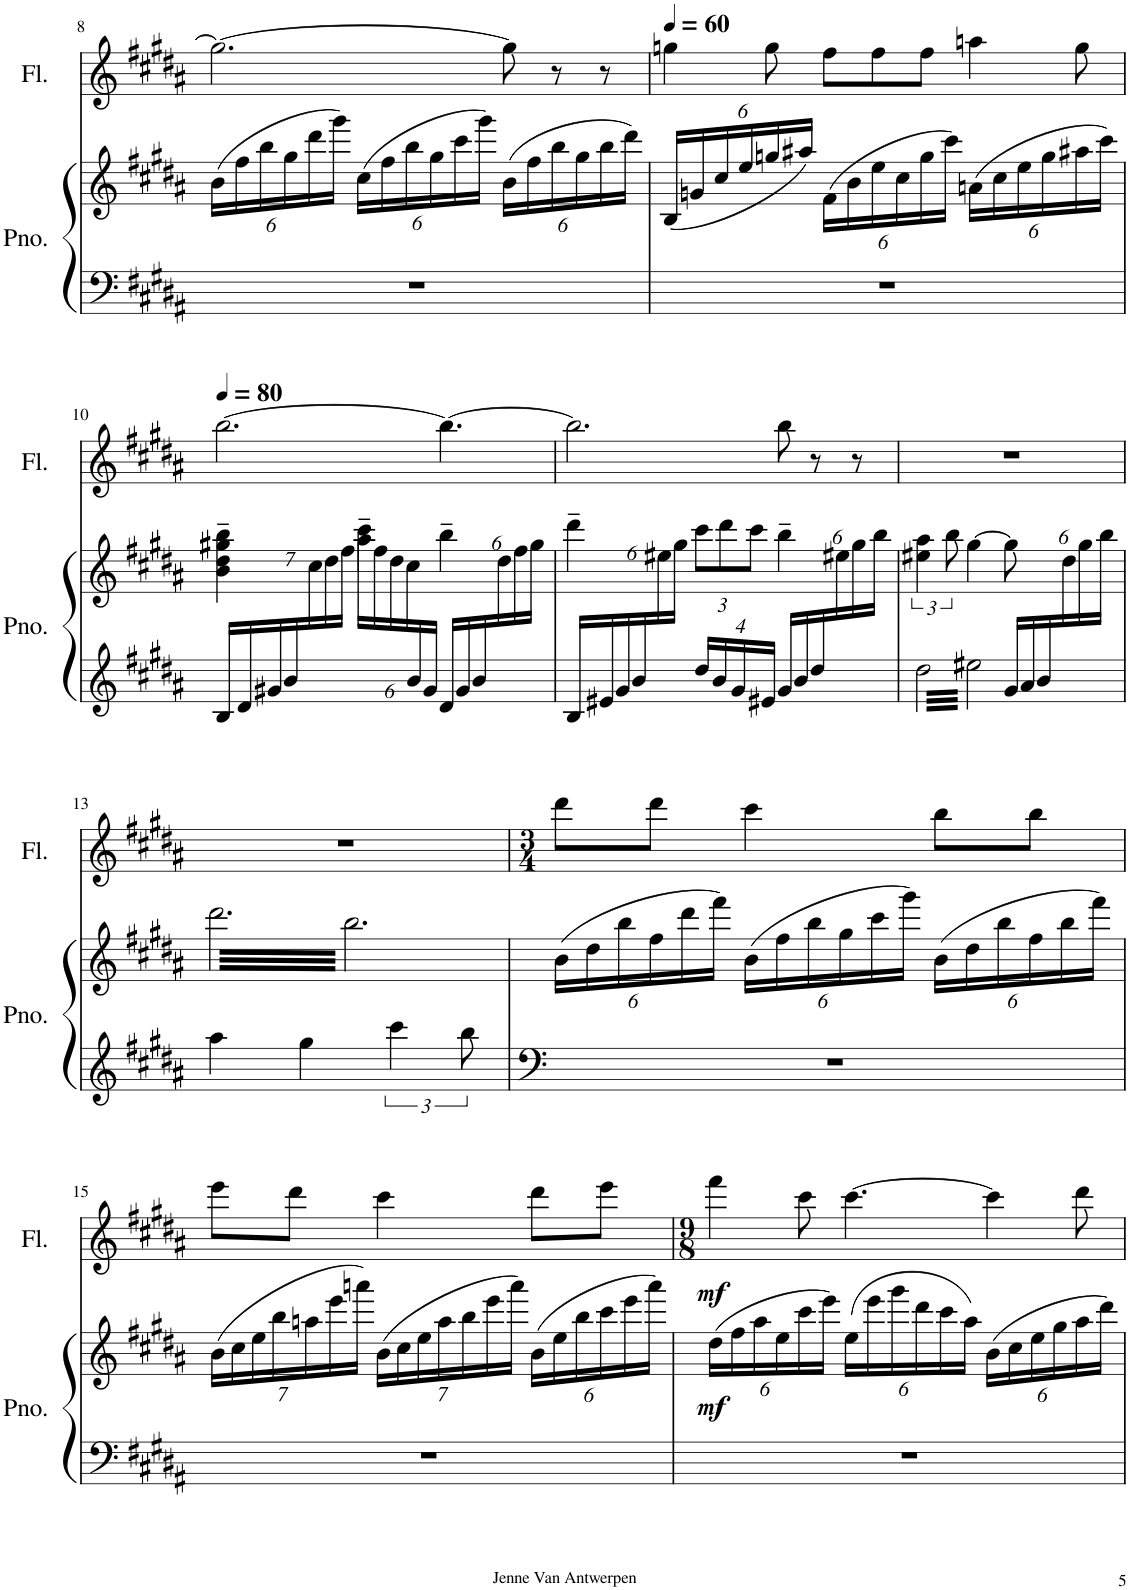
**kern	**kern	**dynam	**kern	**dynam
*part2	*part2	*part2	*part1	*part1
*staff3	*staff2	*staff2/3	*staff1	*staff1
*I"Piano	*	*	*I"Dwarsfluit	*
*I'Pno.	*	*	*	*
!!LO:PB:g=z
*clefF4	*clefG2	*	*clefG2	*
*k[f#c#g#d#a#]	*k[f#c#g#d#a#]	*	*k[f#c#g#d#a#]	*
*M3/4	*M3/4	*	*M9/8	*
*	*Xbrackettup	*	*	*
=8	=8	=8	=8	=8
2.r	(24b\LL	.	2.gg#\_	.
.	24ff#\	.	.	.
.	24bb\	.	.	.
.	24gg#\	.	.	.
.	24ddd#\	.	.	.
.	24ggg#\JJ)	.	.	.
.	(24cc#\LL	.	.	.
.	24ff#\	.	.	.
.	24bb\	.	.	.
.	24gg#\	.	.	.
.	24ccc#\	.	.	.
.	24ggg#\JJ)	.	.	.
.	(24b\LL	.	.	.
.	24ff#\	.	.	.
.	24bb\	.	.	.
.	24gg#\	.	.	.
.	24bb\	.	.	.
.	24ddd#\JJ)	.	.	.
4.ryy	4.ryy	.	8gg#\]	.
.	.	.	8r	.
.	.	.	8r	.
=9	=9	=9	=9	=9
*	*	*	*MM60	*
2.r	(24B/LL	.	4ggn\	.
.	24gn/	.	.	.
.	24cc#/	.	.	.
.	24ee/	.	.	.
.	24ggn/	.	.	.
.	24aa#X/JJ)	.	.	.
.	(24f#\LL	.	8gg\	.
.	24b\	.	.	.
.	24ee\	.	.	.
.	24cc#\	.	8ff#\L	.
.	24gg\	.	.	.
.	24ccc#\JJ)	.	.	.
.	(24an\LL	.	8ff#\	.
.	24cc#\	.	.	.
.	24ee\	.	.	.
.	24gg\	.	8ff#\J	.
.	24aa#X\	.	.	.
.	24ccc#\JJ)	.	.	.
4.ryy	4.ryy	.	4aan\	.
.	.	.	8gg\	.
!!LO:LB:g=z
=10	=10	=10	=10	=10
*Xbrackettup	*	*	*	*
*	*	*	*MM80	*
*	*^	*	*	*
28B/LL	4b\~ 4dd#\~ 4gg#X\~ 4bb\~	7ryy	.	[2.bb\	.
28d#/	.	.	.	.	.
28g#X/	.	.	.	.	.
28b/	.	.	.	.	.
84%23ryy	.	28cc#\	.	.	.
.	.	28dd#\	.	.	.
.	.	28ff#\JJ	.	.	.
.	4ccc#~\	24aa#\LL	.	.	.
.	.	24ff#\	.	.	.
.	.	24dd#\	.	.	.
.	.	24cc#\	.	.	.
24b/	.	24%5ryy	.	.	.
24g#/JJ	.	.	.	.	.
24d#/LL	4bb~\	.	.	.	.
24g#/	.	.	.	.	.
24b/	.	.	.	.	.
2ryy	.	24dd#\	.	.	.
.	.	24ff#\	.	.	.
.	.	24gg#\JJ	.	.	.
.	4.ryy	4.ryy	.	4.bb\_	.
=11	=11	=11	=11	=11	=11
24B/LL	4ddd#~\	6ryy	.	2.bb\]	.
24e#X/	.	.	.	.	.
24g#/	.	.	.	.	.
24b/	.	.	.	.	.
12ryy	.	24ee#X\	.	.	.
.	.	24gg#\JJ	.	.	.
16dd#/LL	12ccc#\L	4.ryy	.	.	.
16b/	.	.	.	.	.
.	12ddd#\	.	.	.	.
16g#/	.	.	.	.	.
.	12ccc#\J	.	.	.	.
16e#X/JJ	.	.	.	.	.
24g#/LL	4bb~\	.	.	.	.
24b/	.	.	.	.	.
24dd#/	.	.	.	.	.
2ryy	.	24ee#X\	.	.	.
.	.	24gg#\	.	.	.
.	.	24bb\JJ	.	.	.
.	4.ryy	4.ryy	.	8bb\	.
.	.	.	.	8r	.
.	.	.	.	8r	.
=12	=12	=12	=12	=12	=12
*	*brackettup	*	*	*	*
6.dd#\	6ee#X\ 6aa#\	8ryy	.	8%9r	.
*	*v	*v	*	*	*
.	12bb\	.	.	.
6.ee#X\	[4gg#\	.	.	.
24g#/LL	8gg#\]	.	.	.
24a#/	.	.	.	.
24b/	.	.	.	.
*	*^	*	*	*
2ryy	8ryy	24dd#\	.	.	.
.	.	24gg#\	.	.	.
.	.	24bb\JJ	.	.	.
.	4.ryy	4.ryy	.	.	.
*	*v	*v	*	*	*
!!LO:LB:g=z
=13	=13	=13	=13	=13
4aa#\	6..ddd#@@64@@\	.	8%9r	.
4gg#\	.	.	.	.
.	[8bb@@32@@\	.	.	.
*brackettup	*	*	*	*
6ccc#\	4bb@@32@@\]	.	.	.
12bb\	.	.	.	.
4.ryy	4.ryy	.	.	.
=14	=14	=14	=14	=14
*	*	*	*M3/4	*
*	*Xbrackettup	*	*	*
2.r	(24b\LL	.	8ddd#\L	.
.	24dd#\	.	.	.
.	24bb\	.	.	.
.	24ff#\	.	8ddd#\J	.
.	24ddd#\	.	.	.
.	24fff#\JJ)	.	.	.
.	(24b\LL	.	4ccc#\	.
.	24ff#\	.	.	.
.	24bb\	.	.	.
.	24gg#\	.	.	.
.	24ccc#\	.	.	.
.	24ggg#\JJ)	.	.	.
.	(24b\LL	.	8bb\L	.
.	24dd#\	.	.	.
.	24bb\	.	.	.
.	24ff#\	.	8bb\J	.
.	24bb\	.	.	.
.	24fff#\JJ)	.	.	.
!!LO:LB:g=z
=15	=15	=15	=15	=15
2.r	(28b\LL	.	8eee\L	.
.	28cc#\	.	.	.
.	28ee\	.	.	.
.	28bb\	.	.	.
.	.	.	8ddd#\J	.
.	28aan\	.	.	.
.	28eee\	.	.	.
.	28aaan\JJ)	.	.	.
.	(28b\LL	.	4ccc#\	.
.	28cc#\	.	.	.
.	28ee\	.	.	.
.	28aa\	.	.	.
.	28bb\	.	.	.
.	28eee\	.	.	.
.	28aaa\JJ)	.	.	.
.	(24b\LL	.	8ddd#\L	.
.	24ee\	.	.	.
.	24bb\	.	.	.
.	24ccc#\	.	8eee\J	.
.	24eee\	.	.	.
.	24aaa\JJ)	.	.	.
=16	=16	=16	=16	=16
*	*	*	*M9/8	*
!	!	!LO:DY:b	!	!LO:DY:b
2.r	(24dd#\LL	mf	4fff#\	mf
.	24ff#\	.	.	.
.	24aa#\	.	.	.
.	24ee\	.	.	.
.	24ccc#\	.	.	.
.	24eee\JJ)	.	.	.
.	(24ee\LL	.	8ccc#\	.
.	24eee\	.	.	.
.	24ggg#\	.	.	.
.	24ddd#\	.	[4.ccc#\	.
.	24ccc#\	.	.	.
.	24aa#\JJ)	.	.	.
.	(24b\LL	.	.	.
.	24cc#\	.	.	.
.	24ee\	.	.	.
.	24gg#\	.	.	.
.	24aa#\	.	.	.
.	24ddd#\JJ)	.	.	.
4.ryy	4.ryy	.	4ccc#\]	.
.	.	.	8ddd#\	.
=	=	=	=	=
*-	*-	*-	*-	*-
